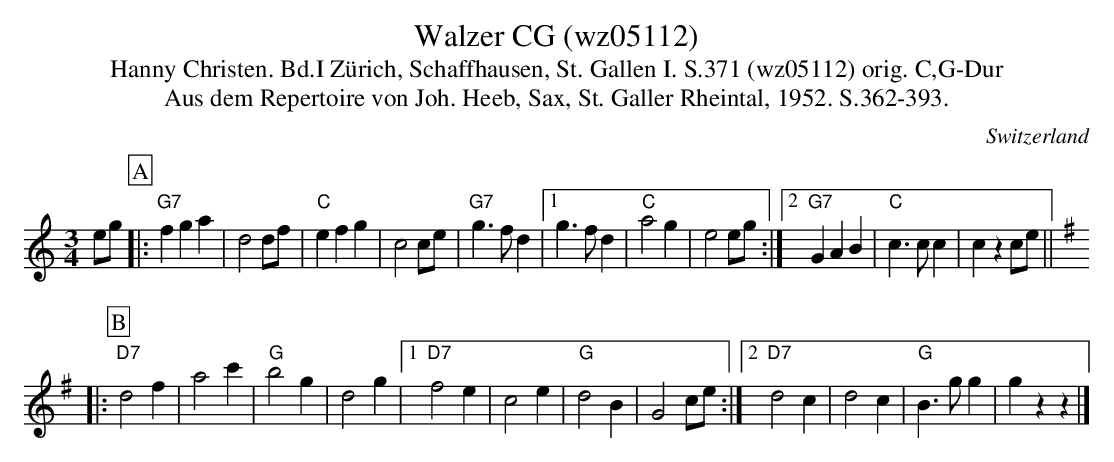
X:1
T: Walzer CG (wz05112)
T:Hanny Christen. Bd.I Zürich, Schaffhausen, St. Gallen I. S.371 (wz05112) orig. C,G-Dur
T: Aus dem Repertoire von Joh. Heeb, Sax, St. Galler Rheintal, 1952. S.362-393.
M:3/4
L:1/4
O:Switzerland
K:C major
e/g/ [P:A]  |: "G7"fga | d2d/f/ | "C"efg | c2c/e/ | "G7"g>fd |1 g>fd | "C"a2g | e2e/g/ :|2 "G7"GAB | "C"c>cc | czc/e/ || [K:G]
|: [P:B] "D7"d2f | a2c' | "G"b2g | d2g |1 "D7"f2e | c2e | "G"d2B | G2c/2e/ :|2 "D7"d2c | d2c | "G"B>gg | gzz |]
